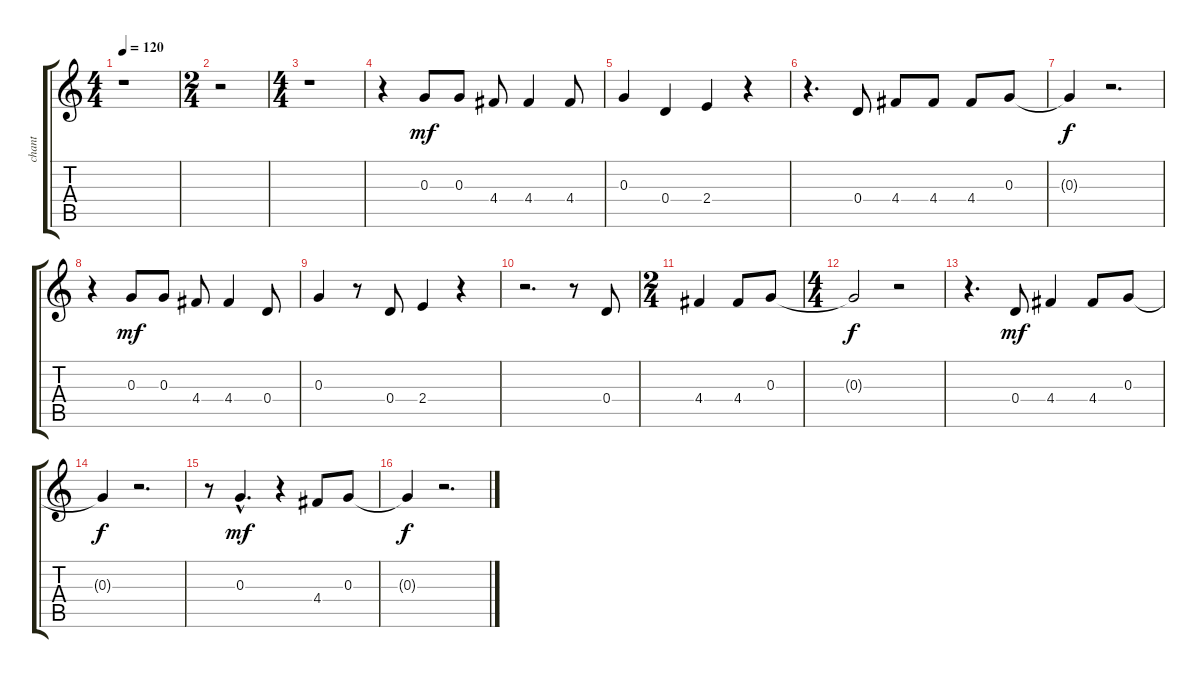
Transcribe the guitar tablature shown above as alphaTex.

\track ("chant" "chant") {instrument electricguitarjazz}
\staff {score tabs}
\tuning (E4 B3 G3 D3 A2 E2) {hide}
\ts (4 4)
\tempo 120
\clef g2
\ks c
r.1{dy mf} |
\ts (2 4)
r.2 |
\ts (4 4)
r.1 |
r.4 0.3.8 0.3.8 4.4.8 4.4.4 4.4.8 |
0.3.4 0.4.4 2.4.4 r.4 |
r.4{d} 0.4.8 4.4.8 4.4.8 4.4.8 0.3.8 |
0.3{t}.4{dy f} r.2{d} |
r.4 0.3.8{dy mf} 0.3.8 4.4.8 4.4.4 0.4.8 |
0.3.4 r.8 0.4.8 2.4.4 r.4 |
r.2{d} r.8 0.4.8 |
\ts (2 4)
4.4.4 4.4.8 0.3.8 |
\ts (4 4)
0.3{t}.2{dy f} r.2 |
r.4{d} 0.4.8{dy mf} 4.4.4 4.4.8 0.3.8 |
0.3{t}.4{dy f} r.2{d} |
r.8 0.3{hac}.4{d dy mf} r.4 4.4.8 0.3.8 |
0.3{t}.4{dy f} r.2{d}
